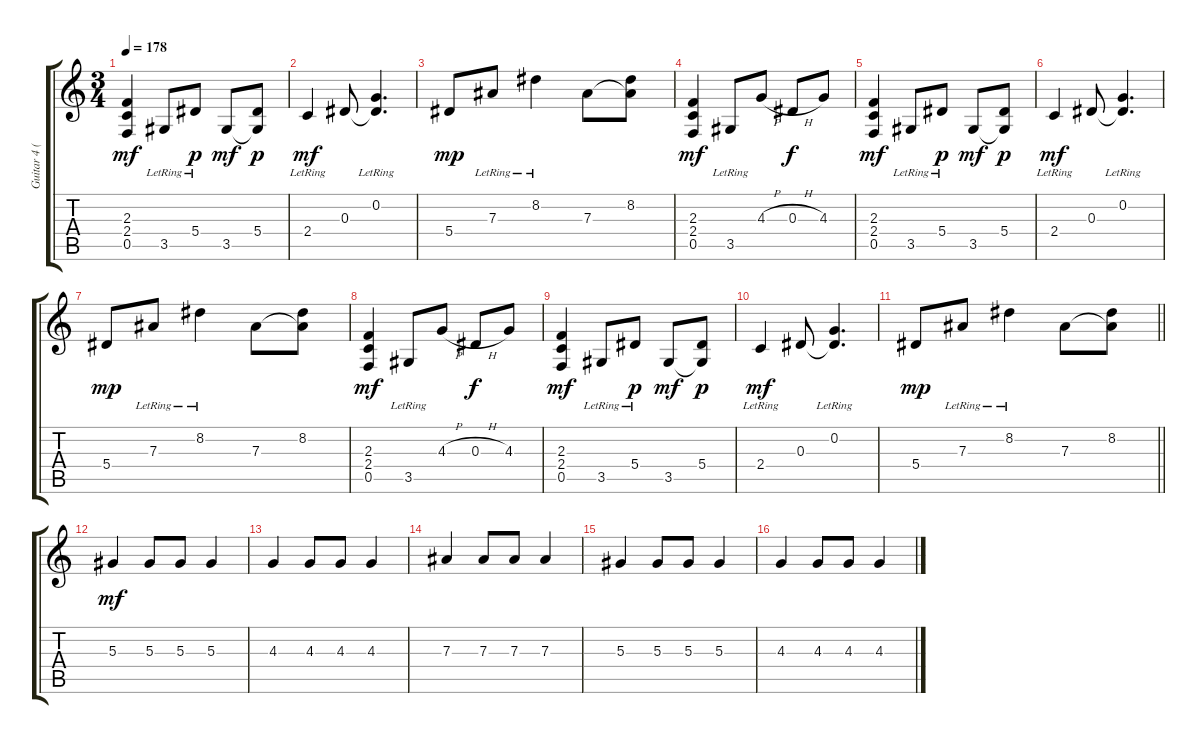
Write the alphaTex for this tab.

\track ("Guitar 4 (Rhytm)" "Guitar 4 (") {instrument distortionguitar}
\staff {score tabs}
\tuning (C4 G3 Eb3 Bb2 F2 C2) {hide}
\ts (3 4)
\tempo 178
\clef g2
\ks c
(2.3 2.4 0.5).4{dy mf} 3.5{lr}.8 5.4{lr}.8{dy p} 3.5.8{dy mf} (5.4 3.5{t}).8{dy p} |
2.4{lr}.4{dy mf} 0.3.8 (0.2{lr} 0.3{t}).4{d} |
5.4.8{dy mp} 7.3{lr}.8 8.2{lr}.4 7.3.8 (8.2 7.3{t}).8 |
(2.3 2.4 0.5).4{dy mf} 3.5{lr}.8 4.3{h}.8 0.3{h}.8{dy f} 4.3.8 |
(2.3 2.4 0.5).4{dy mf} 3.5{lr}.8 5.4{lr}.8{dy p} 3.5.8{dy mf} (5.4 3.5{t}).8{dy p} |
2.4{lr}.4{dy mf} 0.3.8 (0.2{lr} 0.3{t}).4{d} |
5.4.8{dy mp} 7.3{lr}.8 8.2{lr}.4 7.3.8 (8.2 7.3{t}).8 |
(2.3 2.4 0.5).4{dy mf} 3.5{lr}.8 4.3{h}.8 0.3{h}.8{dy f} 4.3.8 |
(2.3 2.4 0.5).4{dy mf} 3.5{lr}.8 5.4{lr}.8{dy p} 3.5.8{dy mf} (5.4 3.5{t}).8{dy p} |
2.4{lr}.4{dy mf} 0.3.8 (0.2{lr} 0.3{t}).4{d} |
\barLineRight lightlight
5.4.8{dy mp} 7.3{lr}.8 8.2{lr}.4 7.3.8 (8.2 7.3{t}).8 |
5.3.4{dy mf volume 14 balance 13 instrument acousticguitarsteel} 5.3.8 5.3.8 5.3.4 |
4.3.4 4.3.8 4.3.8 4.3.4 |
7.3.4 7.3.8 7.3.8 7.3.4 |
5.3.4 5.3.8 5.3.8 5.3.4 |
4.3.4 4.3.8 4.3.8 4.3.4
